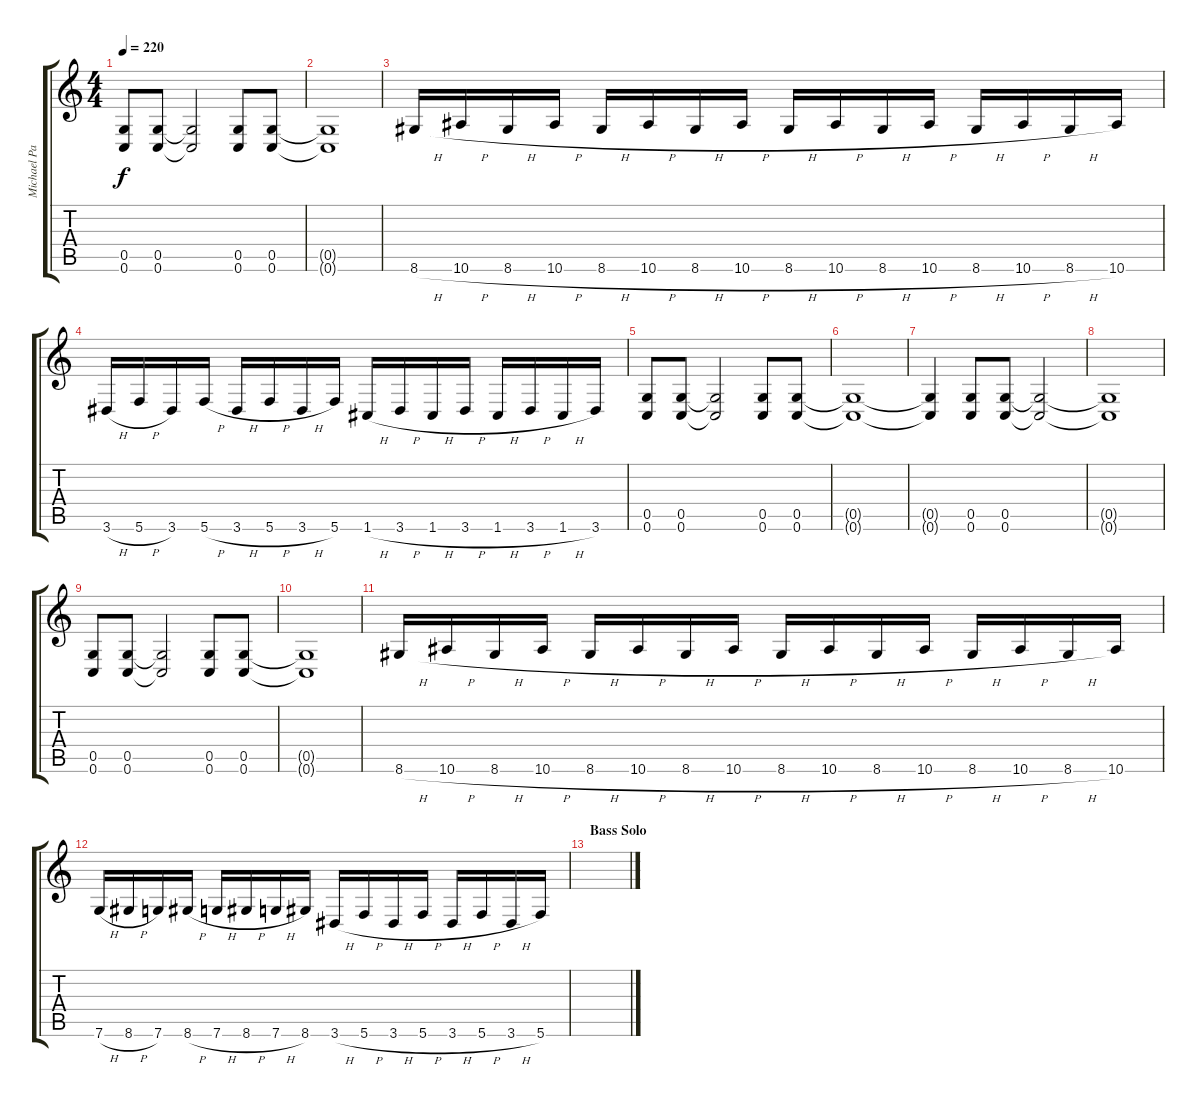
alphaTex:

\track ("Michael Padget" "Michael Pa") {instrument distortionguitar}
\staff {score tabs}
\tuning (D4 A3 F3 C3 G2 C2) {hide}
\ts (4 4)
\tempo 220
\clef g2
\ks c
(0.5 0.6).8{dy f} (0.5 0.6).8 (0.5{t} 0.6{t}).2 (0.5 0.6).8 (0.5 0.6).8 |
(0.5{t} 0.6{t}).1 |
8.6{h}.16 10.6{h}.16 8.6{h}.16 10.6{h}.16 8.6{h}.16 10.6{h}.16 8.6{h}.16 10.6{h}.16 8.6{h}.16 10.6{h}.16 8.6{h}.16 10.6{h}.16 8.6{h}.16 10.6{h}.16 8.6{h}.16 10.6.16 |
3.6{h}.16 5.6{h}.16 3.6.16 5.6{h}.16 3.6{h}.16 5.6{h}.16 3.6{h}.16 5.6.16 1.6{h}.16 3.6{h}.16 1.6{h}.16 3.6{h}.16 1.6{h}.16 3.6{h}.16 1.6{h}.16 3.6.16 |
(0.5 0.6).8 (0.5 0.6).8 (0.5{t} 0.6{t}).2 (0.5 0.6).8 (0.5 0.6).8 |
(0.5{t} 0.6{t}).1 |
(0.5{t} 0.6{t}).4 (0.5 0.6).8 (0.5 0.6).8 (0.5{t} 0.6{t}).2 |
(0.5{t} 0.6{t}).1 |
(0.5 0.6).8 (0.5 0.6).8 (0.5{t} 0.6{t}).2 (0.5 0.6).8 (0.5 0.6).8 |
(0.5{t} 0.6{t}).1 |
8.6{h}.16 10.6{h}.16 8.6{h}.16 10.6{h}.16 8.6{h}.16 10.6{h}.16 8.6{h}.16 10.6{h}.16 8.6{h}.16 10.6{h}.16 8.6{h}.16 10.6{h}.16 8.6{h}.16 10.6{h}.16 8.6{h}.16 10.6.16 |
7.6{h}.16 8.6{h}.16 7.6.16 8.6{h}.16 7.6{h}.16 8.6{h}.16 7.6{h}.16 8.6.16 3.6{h}.16 5.6{h}.16 3.6{h}.16 5.6{h}.16 3.6{h}.16 5.6{h}.16 3.6{h}.16 5.6.16 |
\section ("" "Bass Solo")
